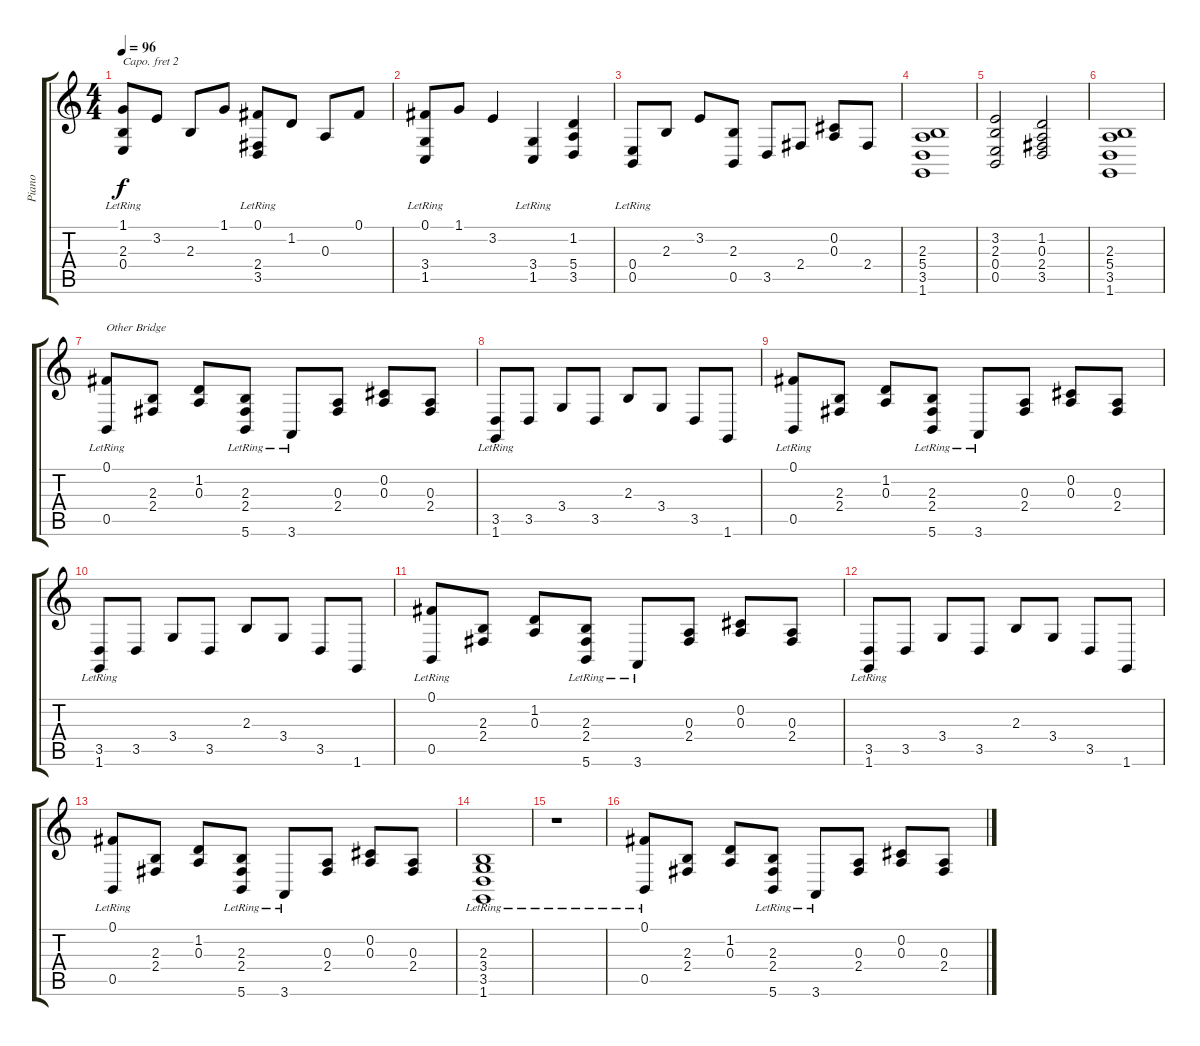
\track ("Piano" "Piano") {instrument brightacousticpiano}
\staff {score tabs}
\capo 2
\tuning (E4 B3 G3 D3 A2 E2) {hide}
\ts (4 4)
\tempo 96
\clef g2
\ks c
(1.1 2.3 0.4{lr}).8{dy f} 3.2.8 2.3.8 1.1.8 (0.1 2.4 3.5{lr}).8 1.2.8 0.3.8 0.1.8 |
(0.1 3.4 1.5{lr}).8 1.1.8 3.2.4 (3.4 1.5{lr}).4 (1.2 5.4 3.5).4 |
(0.4{lr} 0.5).8 2.3.8 3.2.8 (2.3 0.5).8 3.5.8 2.4.8 (0.2 0.3).8 2.4.8 |
(2.3 5.4 3.5 1.6).1 |
(3.2 2.3 0.4 0.5).2 (1.2 0.3 2.4 3.5).2 |
(2.3 5.4 3.5 1.6).1 |
(0.1 0.5{lr}).8{txt "Other Bridge"} (2.3 2.4).8 (1.2 0.3).8 (2.3 2.4 5.6{lr}).8 3.6{lr}.8 (0.3 2.4).8 (0.2 0.3).8 (0.3 2.4).8 |
(3.5{lr} 1.6{lr}).8 3.5.8 3.4.8 3.5.8 2.3.8 3.4.8 3.5.8 1.6.8 |
(0.1 0.5{lr}).8 (2.3 2.4).8 (1.2 0.3).8 (2.3 2.4 5.6{lr}).8 3.6{lr}.8 (0.3 2.4).8 (0.2 0.3).8 (0.3 2.4).8 |
(3.5{lr} 1.6{lr}).8 3.5.8 3.4.8 3.5.8 2.3.8 3.4.8 3.5.8 1.6.8 |
(0.1 0.5{lr}).8 (2.3 2.4).8 (1.2 0.3).8 (2.3 2.4 5.6{lr}).8 3.6{lr}.8 (0.3 2.4).8 (0.2 0.3).8 (0.3 2.4).8 |
(3.5{lr} 1.6{lr}).8 3.5.8 3.4.8 3.5.8 2.3.8 3.4.8 3.5.8 1.6.8 |
(0.1 0.5{lr}).8 (2.3 2.4).8 (1.2 0.3).8 (2.3 2.4 5.6{lr}).8 3.6{lr}.8 (0.3 2.4).8 (0.2 0.3).8 (0.3 2.4).8 |
(2.3 3.4 3.5{lr} 1.6{lr}).1 |
r.1 |
(0.1 0.5{lr}).8 (2.3 2.4).8 (1.2 0.3).8 (2.3 2.4 5.6{lr}).8 3.6{lr}.8 (0.3 2.4).8 (0.2 0.3).8 (0.3 2.4).8
